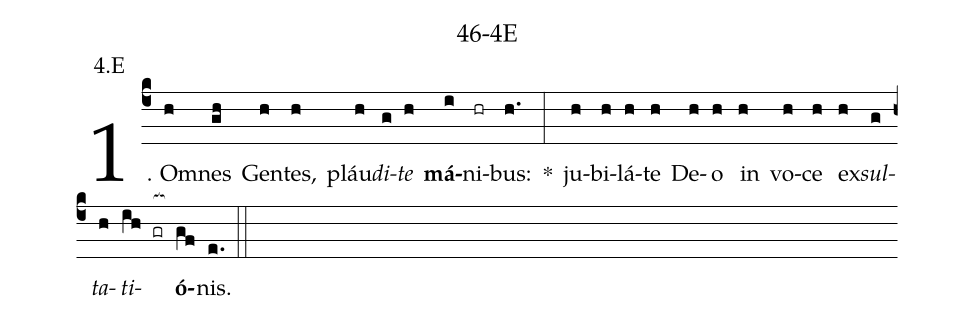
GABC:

name: 46-4E;
annotation: 4.E;
%%
(c4)1. Om(h)nes(gh) Gen(h)tes,(h) pláu(h)<i>di</i>(g)<i>te</i>(h) <b>má</b>(i)ni(hr)bus:(h.) *(:) ju(h)bi(h)lá(h)te(h) De(h)o(h) in(h) vo(h)ce(h) ex(h)<i>sul</i>(g)<i>ta</i>(h)<i>ti</i>(ih gr[ocb:1{])<b>ó</b>(gf[ocb:0}])nis.(e.) (::)
